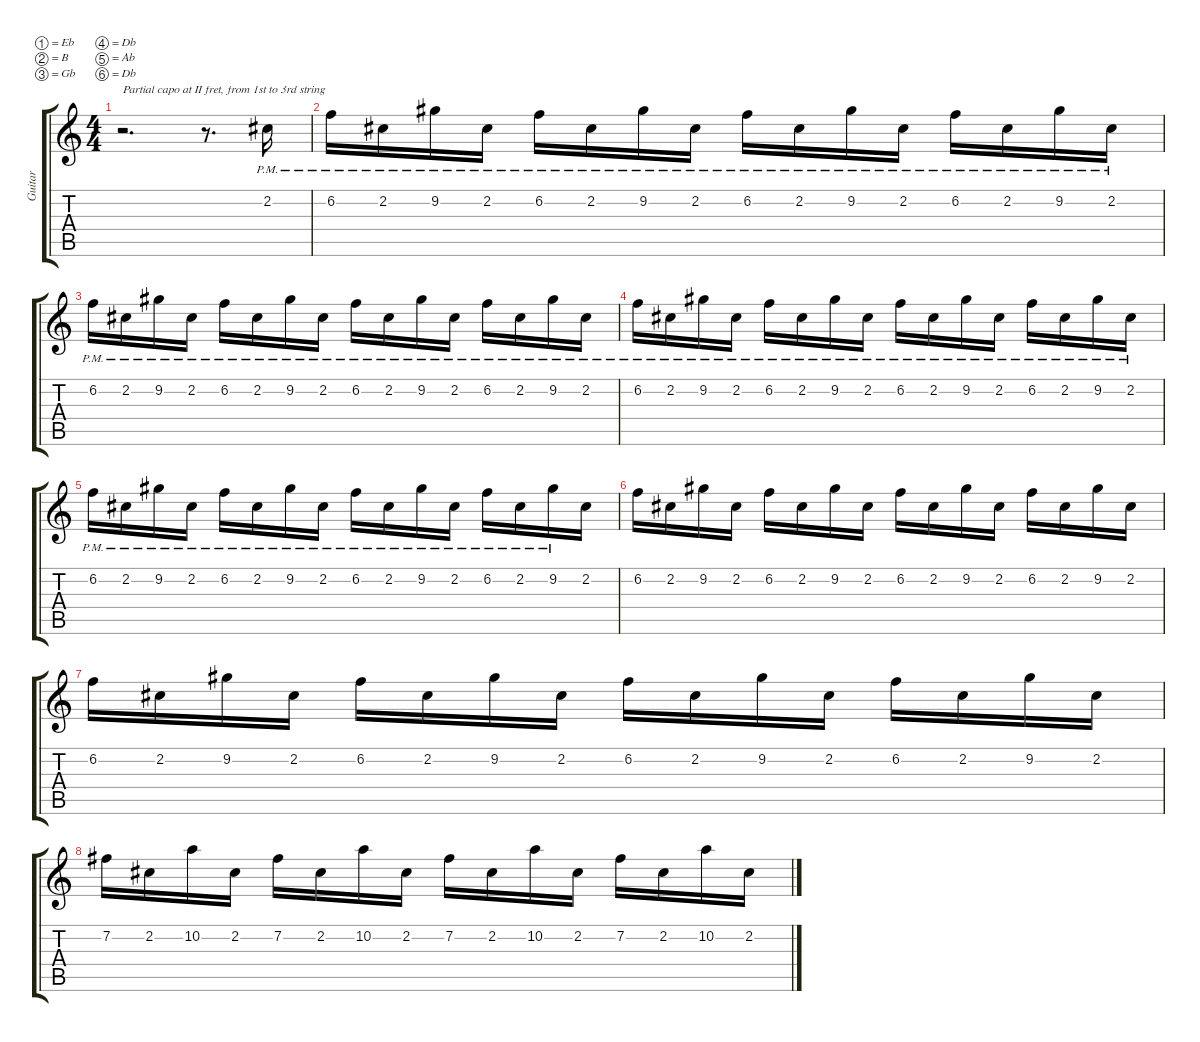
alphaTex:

\defaultSystemsLayout 4
\hideDynamics
\bracketExtendMode groupsimilarinstruments
\otherSystemsTrackNameOrientation horizontal
\track ("Steel Guitar" "Guitar") {instrument acousticguitarsteel}
\staff {score tabs}
\tuning (Eb4 B3 Gb3 Db3 Ab2 Db2)
\ts (4 4)
\tempo (120 hide)
\clef g2
\ks c
r.2{d txt "Partial capo at II fret, from 1st to 3rd string" dy mf instrument acousticguitarsteel beam Down} r.8{d beam Down} 2.2{pm acc #}.16{beam Down} |
6.2{pm}.16{beam Down} 2.2{pm acc #}.16{beam Down} 9.2{pm acc #}.16{beam Down} 2.2{pm acc #}.16{beam Down} 6.2{pm}.16{beam Down} 2.2{pm acc #}.16{beam Down} 9.2{pm acc #}.16{beam Down} 2.2{pm acc #}.16{beam Down} 6.2{pm}.16{beam Down} 2.2{pm acc #}.16{beam Down} 9.2{pm acc #}.16{beam Down} 2.2{pm acc #}.16{beam Down} 6.2{pm}.16{beam Down} 2.2{pm acc #}.16{beam Down} 9.2{pm acc #}.16{beam Down} 2.2{pm acc #}.16{beam Down} |
6.2{pm}.16{beam Down} 2.2{pm acc #}.16{beam Down} 9.2{pm acc #}.16{beam Down} 2.2{pm acc #}.16{beam Down} 6.2{pm}.16{beam Down} 2.2{pm acc #}.16{beam Down} 9.2{pm acc #}.16{beam Down} 2.2{pm acc #}.16{beam Down} 6.2{pm}.16{beam Down} 2.2{pm acc #}.16{beam Down} 9.2{pm acc #}.16{beam Down} 2.2{pm acc #}.16{beam Down} 6.2{pm}.16{beam Down} 2.2{pm acc #}.16{beam Down} 9.2{pm acc #}.16{beam Down} 2.2{pm acc #}.16{beam Down} |
6.2{pm}.16{beam Down} 2.2{pm acc #}.16{beam Down} 9.2{pm acc #}.16{beam Down} 2.2{pm acc #}.16{beam Down} 6.2{pm}.16{beam Down} 2.2{pm acc #}.16{beam Down} 9.2{pm acc #}.16{beam Down} 2.2{pm acc #}.16{beam Down} 6.2{pm}.16{beam Down} 2.2{pm acc #}.16{beam Down} 9.2{pm acc #}.16{beam Down} 2.2{pm acc #}.16{beam Down} 6.2{pm}.16{beam Down} 2.2{pm acc #}.16{beam Down} 9.2{pm acc #}.16{beam Down} 2.2{pm acc #}.16{beam Down} |
6.2{pm}.16{beam Down} 2.2{pm acc #}.16{beam Down} 9.2{pm acc #}.16{beam Down} 2.2{pm acc #}.16{beam Down} 6.2{pm}.16{beam Down} 2.2{pm acc #}.16{beam Down} 9.2{pm acc #}.16{beam Down} 2.2{pm acc #}.16{beam Down} 6.2{pm}.16{beam Down} 2.2{pm acc #}.16{beam Down} 9.2{pm acc #}.16{beam Down} 2.2{pm acc #}.16{beam Down} 6.2{pm}.16{beam Down} 2.2{pm acc #}.16{beam Down} 9.2{pm acc #}.16{beam Down} 2.2{acc #}.16{beam Down} |
6.2.16{beam Down} 2.2{acc #}.16{beam Down} 9.2{acc #}.16{beam Down} 2.2{acc #}.16{beam Down} 6.2.16{beam Down} 2.2{acc #}.16{beam Down} 9.2{acc #}.16{beam Down} 2.2{acc #}.16{beam Down} 6.2.16{beam Down} 2.2{acc #}.16{beam Down} 9.2{acc #}.16{beam Down} 2.2{acc #}.16{beam Down} 6.2.16{beam Down} 2.2{acc #}.16{beam Down} 9.2{acc #}.16{beam Down} 2.2{acc #}.16{beam Down} |
6.2.16{beam Down} 2.2{acc #}.16{beam Down} 9.2{acc #}.16{beam Down} 2.2{acc #}.16{beam Down} 6.2.16{beam Down} 2.2{acc #}.16{beam Down} 9.2{acc #}.16{beam Down} 2.2{acc #}.16{beam Down} 6.2.16{beam Down} 2.2{acc #}.16{beam Down} 9.2{acc #}.16{beam Down} 2.2{acc #}.16{beam Down} 6.2.16{beam Down} 2.2{acc #}.16{beam Down} 9.2{acc #}.16{beam Down} 2.2{acc #}.16{beam Down} |
7.2{acc #}.16{beam Down} 2.2{acc #}.16{beam Down} 10.2.16{beam Down} 2.2{acc #}.16{beam Down} 7.2{acc #}.16{beam Down} 2.2{acc #}.16{beam Down} 10.2.16{beam Down} 2.2{acc #}.16{beam Down} 7.2{acc #}.16{beam Down} 2.2{acc #}.16{beam Down} 10.2.16{beam Down} 2.2{acc #}.16{beam Down} 7.2{acc #}.16{beam Down} 2.2{acc #}.16{beam Down} 10.2.16{beam Down} 2.2{acc #}.16{beam Down}
